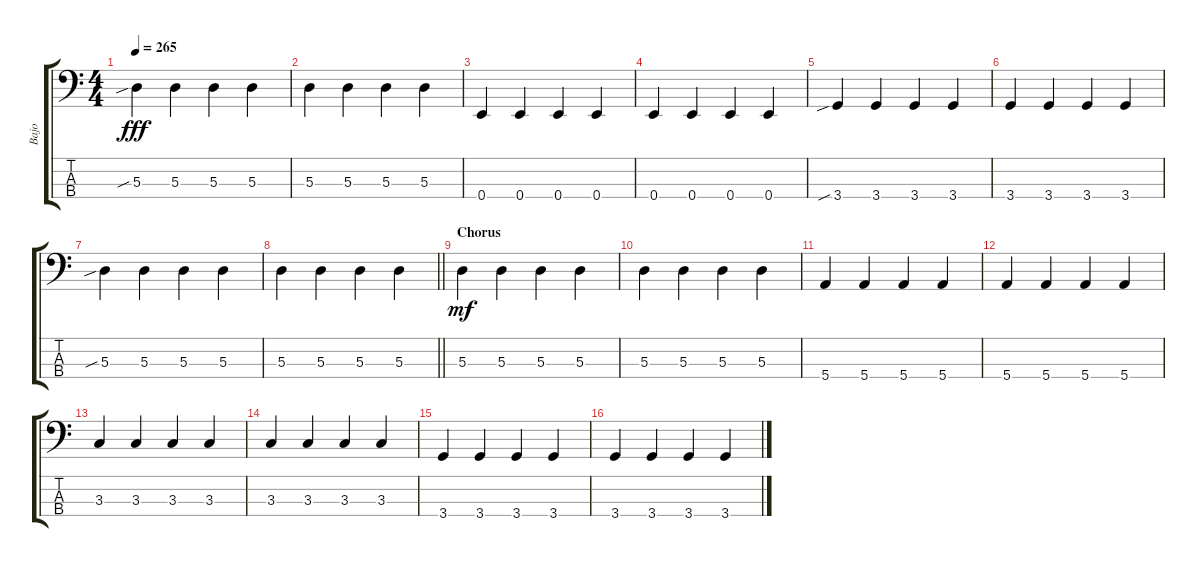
\track ("Bajo" "Bajo") {instrument electricbassfinger}
\staff {score tabs}
\tuning (G2 D2 A1 E1) {hide}
\ts (4 4)
\tempo 265
\clef f4
\ks c
5.3{sib}.4{dy fff} 5.3.4 5.3.4 5.3.4 |
5.3.4 5.3.4 5.3.4 5.3.4 |
0.4.4 0.4.4 0.4.4 0.4.4 |
0.4.4 0.4.4 0.4.4 0.4.4 |
3.4{sib}.4 3.4.4 3.4.4 3.4.4 |
3.4.4 3.4.4 3.4.4 3.4.4 |
5.3{sib}.4 5.3.4 5.3.4 5.3.4 |
\barLineRight lightlight
5.3.4 5.3.4 5.3.4 5.3.4 |
\section ("" "Chorus")
5.3.4{dy mf} 5.3.4 5.3.4 5.3.4 |
5.3.4 5.3.4 5.3.4 5.3.4 |
5.4.4 5.4.4 5.4.4 5.4.4 |
5.4.4 5.4.4 5.4.4 5.4.4 |
3.3.4 3.3.4 3.3.4 3.3.4 |
3.3.4 3.3.4 3.3.4 3.3.4 |
3.4.4 3.4.4 3.4.4 3.4.4 |
3.4.4 3.4.4 3.4.4 3.4.4
